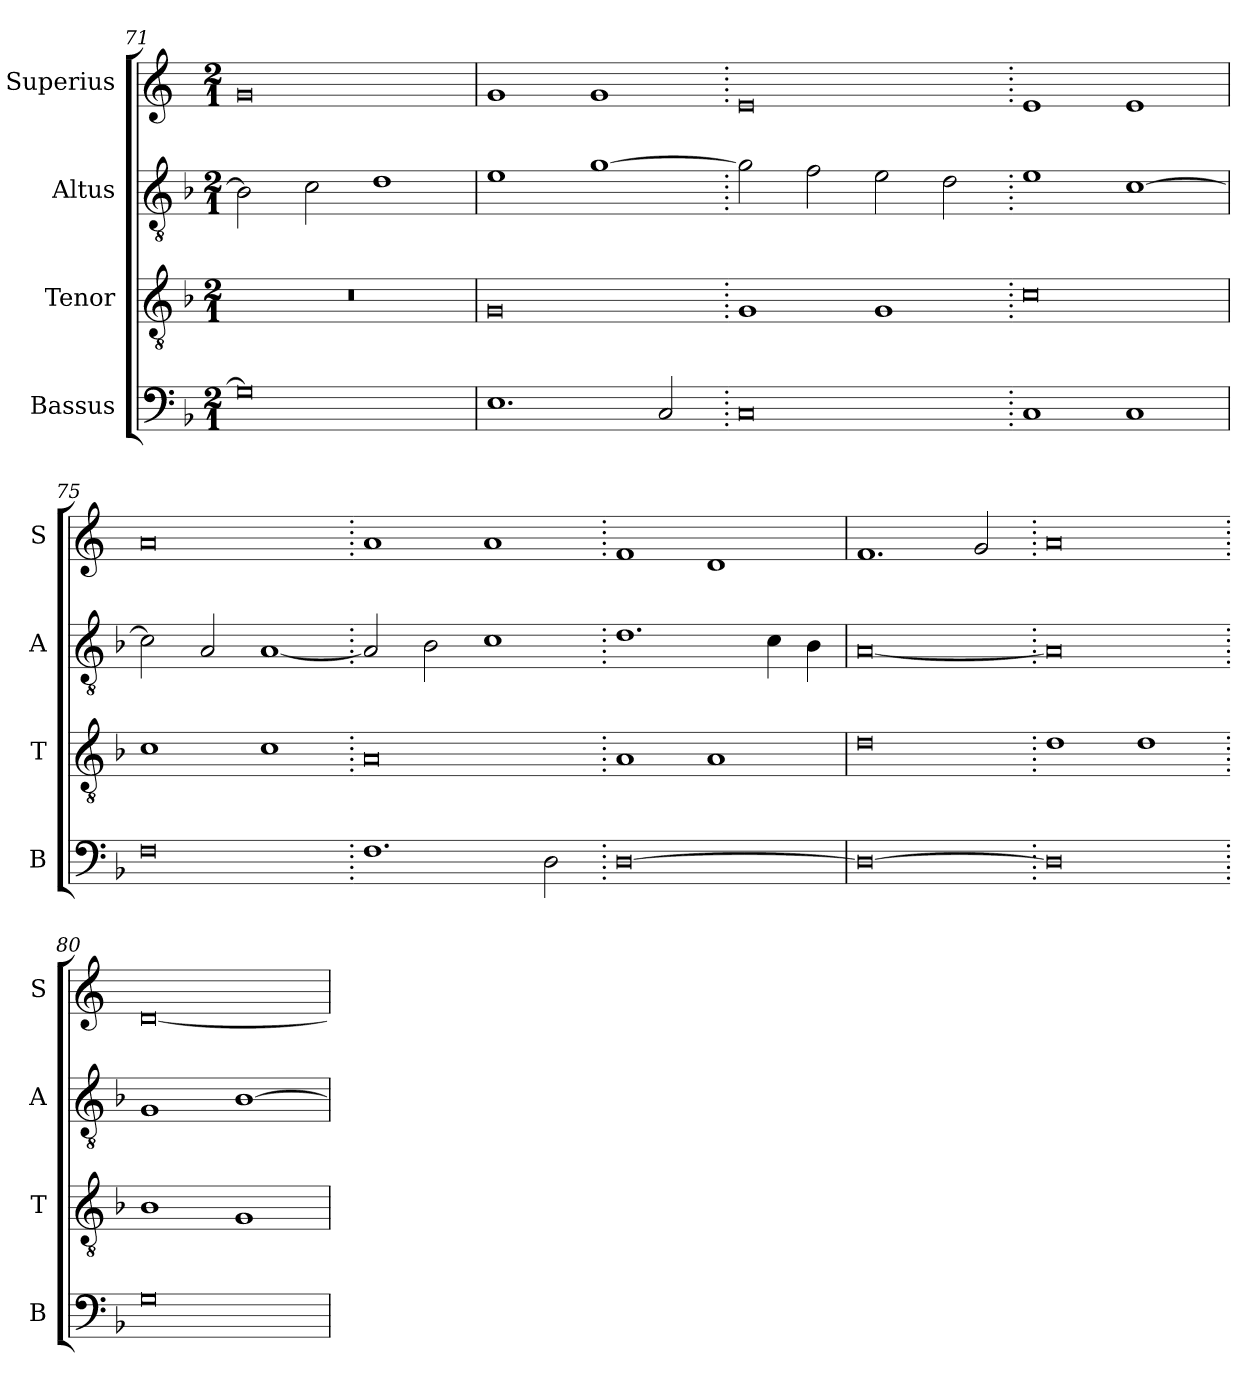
**kern	**kern	**kern	**kern
*part4	*part3	*part2	*part1
*staff4	*staff3	*staff2	*staff1
*I"Bassus	*I"Tenor	*I"Altus	*I"Superius
*I'B	*I'T	*I'A	*I'S
*clefF4	*clefGv2	*clefGv2	*clefG2
*k[b-]	*k[b-]	*k[b-]	*k[]
*M2/1	*M2/1	*M2/1	*M2/1
=71	=71	=71	=71
0G]	0r	2B-\]	0g
.	.	2c\	.
.	.	1d	.
=72	=72	=72	=72
1.E	0G	1e	1g
.	.	[1g	1g
2C/	.	.	.
=73.	=73.	=73.	=73.
0C	1G	2g\]	0e
.	.	2f\	.
.	1G	2e\	.
.	.	2d\	.
=74.	=74.	=74.	=74.
1C	0c	1e	1e
1C	.	[1c	1e
=75	=75	=75	=75
0F	1c	2c\]	0a
.	.	2A/	.
.	1c	[1A	.
=76.	=76.	=76.	=76.
1.F	0A	2A/]	1a
.	.	2B-\	.
.	.	1c	1a
2D\	.	.	.
=77.	=77.	=77.	=77.
[0D	1A	1.d	1f
.	1A	.	1d
.	.	4c\	.
.	.	4B-\	.
=78	=78	=78	=78
0D_	0d	[0A	1.f
.	.	.	2g/
=79.	=79.	=79.	=79.
0D]	1d	0A]	0a
.	1d	.	.
=80.	=80.	=80.	=80.
0G	1B-	1G	[0d
.	1G	[1B-	.
=	=	=	=
*-	*-	*-	*-
